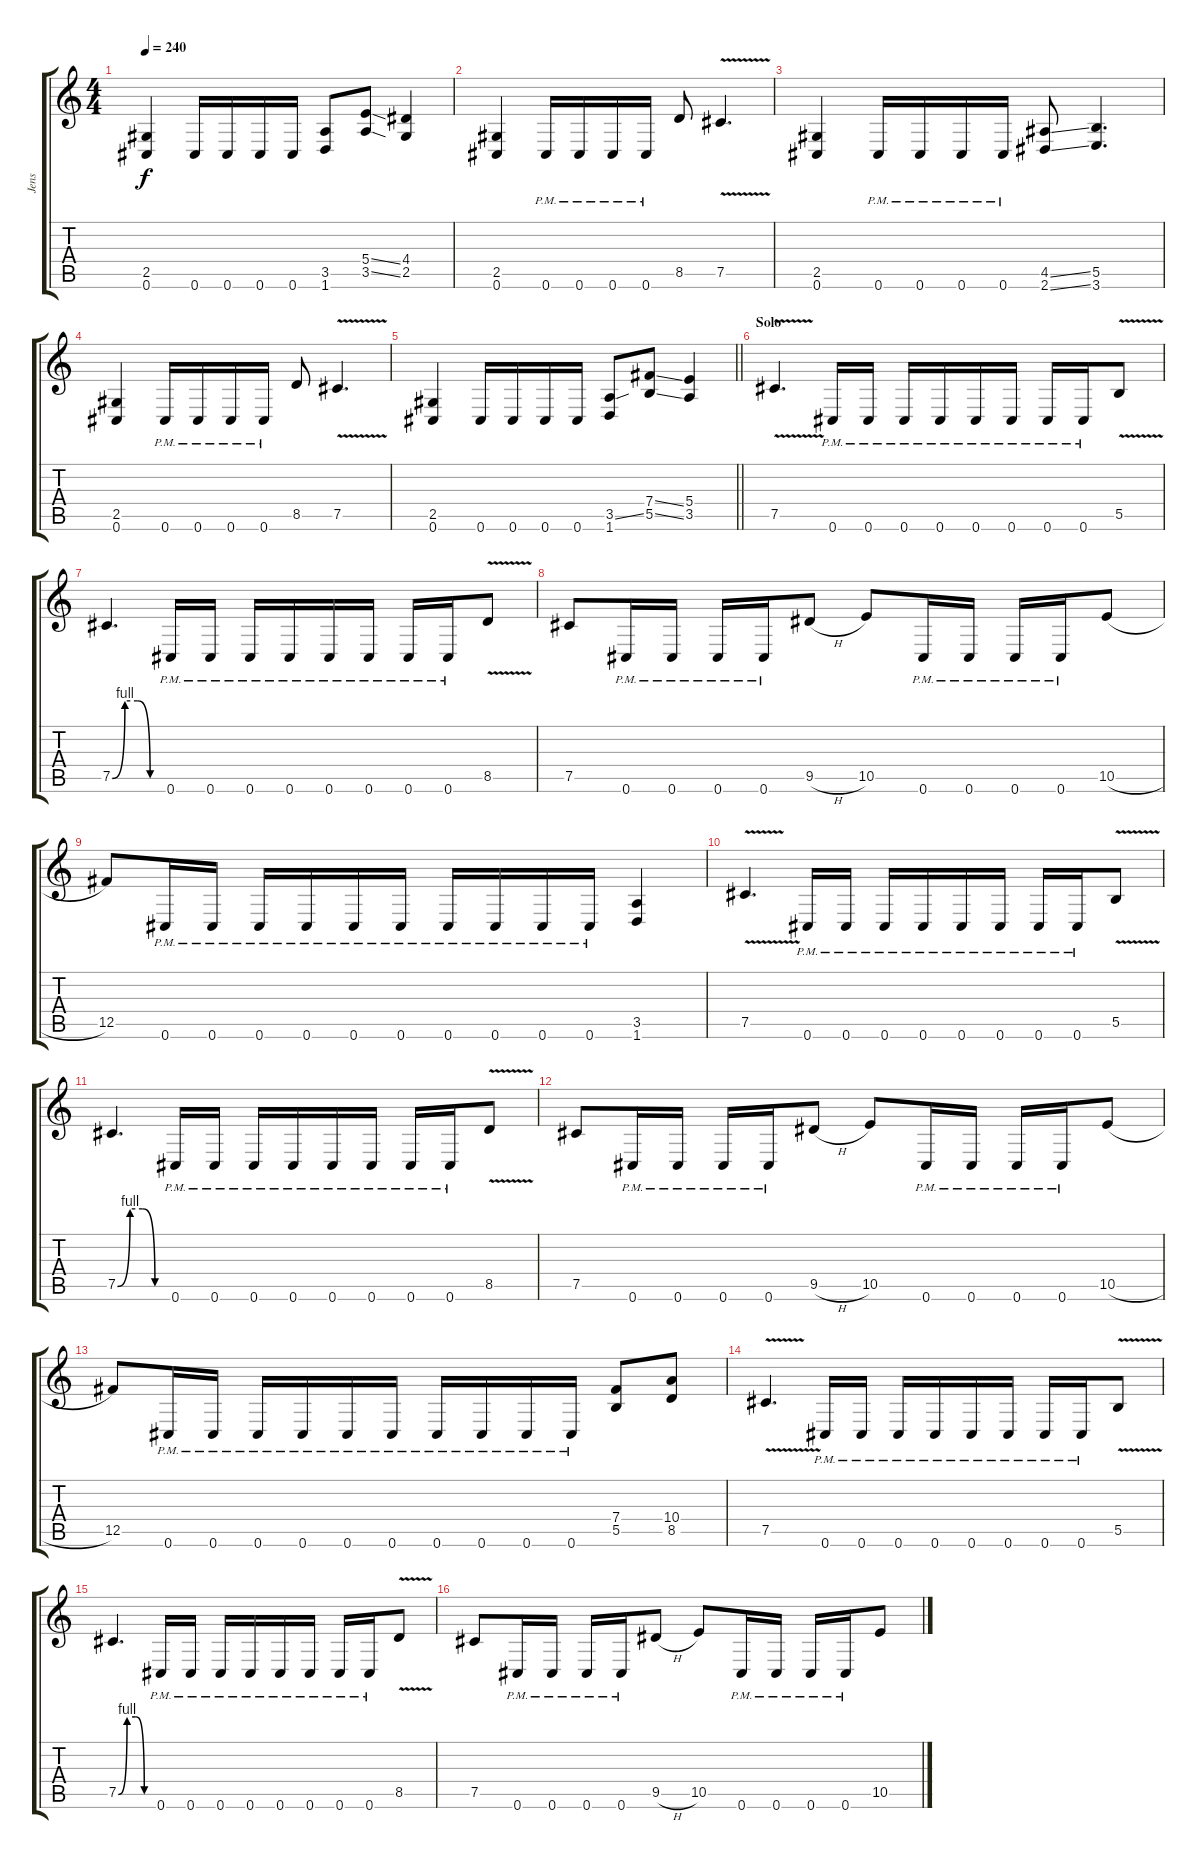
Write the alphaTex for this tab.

\track ("Jens" "Jens") {instrument distortionguitar}
\staff {score tabs}
\tuning (Db4 Ab3 E3 B2 Gb2 Db2) {hide}
\ts (4 4)
\tempo 240
\clef g2
\ks c
(2.5 0.6).4{dy f} 0.6.16 0.6.16 0.6.16 0.6.16 (3.5 1.6).8 (5.4{ss} 3.5{ss}).8 (4.4 2.5).4 |
(2.5 0.6).4 0.6{pm}.16 0.6{pm}.16 0.6{pm}.16 0.6{pm}.16 8.5.8 7.5{v}.4{d} |
(2.5 0.6).4 0.6{pm}.16 0.6{pm}.16 0.6{pm}.16 0.6{pm}.16 (4.5{ss} 2.6{ss}).8 (5.5 3.6).4{d} |
(2.5 0.6).4 0.6{pm}.16 0.6{pm}.16 0.6{pm}.16 0.6{pm}.16 8.5.8 7.5{v}.4{d} |
\barLineRight lightlight
(2.5 0.6).4 0.6.16 0.6.16 0.6.16 0.6.16 (3.5{ss} 1.6).8 (7.4{ss} 5.5{ss}).8 (5.4 3.5).4 |
\section ("" "Solo")
7.5{v}.4{d} 0.6{pm}.16 0.6{pm}.16 0.6{pm}.16 0.6{pm}.16 0.6{pm}.16 0.6{pm}.16 0.6{pm}.16 0.6{pm}.16 5.5{v}.8 |
7.5{be (custom 0 0 15 4 30 4 45 0 60 0)}.4{d} 0.6{pm}.16 0.6{pm}.16 0.6{pm}.16 0.6{pm}.16 0.6{pm}.16 0.6{pm}.16 0.6{pm}.16 0.6{pm}.16 8.5{v}.8 |
7.5.8 0.6{pm}.16 0.6{pm}.16 0.6{pm}.16 0.6{pm}.16 9.5{h}.8 10.5.8 0.6{pm}.16 0.6{pm}.16 0.6{pm}.16 0.6{pm}.16 10.5{h}.8 |
12.5.8 0.6{pm}.16 0.6{pm}.16 0.6{pm}.16 0.6{pm}.16 0.6{pm}.16 0.6{pm}.16 0.6{pm}.16 0.6{pm}.16 0.6{pm}.16 0.6{pm}.16 (3.5 1.6).4 |
7.5{v}.4{d} 0.6{pm}.16 0.6{pm}.16 0.6{pm}.16 0.6{pm}.16 0.6{pm}.16 0.6{pm}.16 0.6{pm}.16 0.6{pm}.16 5.5{v}.8 |
7.5{be (custom 0 0 15 4 30 4 45 0 60 0)}.4{d} 0.6{pm}.16 0.6{pm}.16 0.6{pm}.16 0.6{pm}.16 0.6{pm}.16 0.6{pm}.16 0.6{pm}.16 0.6{pm}.16 8.5{v}.8 |
7.5.8 0.6{pm}.16 0.6{pm}.16 0.6{pm}.16 0.6{pm}.16 9.5{h}.8 10.5.8 0.6{pm}.16 0.6{pm}.16 0.6{pm}.16 0.6{pm}.16 10.5{h}.8 |
12.5.8 0.6{pm}.16 0.6{pm}.16 0.6{pm}.16 0.6{pm}.16 0.6{pm}.16 0.6{pm}.16 0.6{pm}.16 0.6{pm}.16 0.6{pm}.16 0.6{pm}.16 (7.4 5.5).8 (10.4 8.5).8 |
7.5{v}.4{d} 0.6{pm}.16 0.6{pm}.16 0.6{pm}.16 0.6{pm}.16 0.6{pm}.16 0.6{pm}.16 0.6{pm}.16 0.6{pm}.16 5.5{v}.8 |
7.5{be (custom 0 0 15 4 30 4 45 0 60 0)}.4{d} 0.6{pm}.16 0.6{pm}.16 0.6{pm}.16 0.6{pm}.16 0.6{pm}.16 0.6{pm}.16 0.6{pm}.16 0.6{pm}.16 8.5{v}.8 |
7.5.8 0.6{pm}.16 0.6{pm}.16 0.6{pm}.16 0.6{pm}.16 9.5{h}.8 10.5.8 0.6{pm}.16 0.6{pm}.16 0.6{pm}.16 0.6{pm}.16 10.5{h}.8
